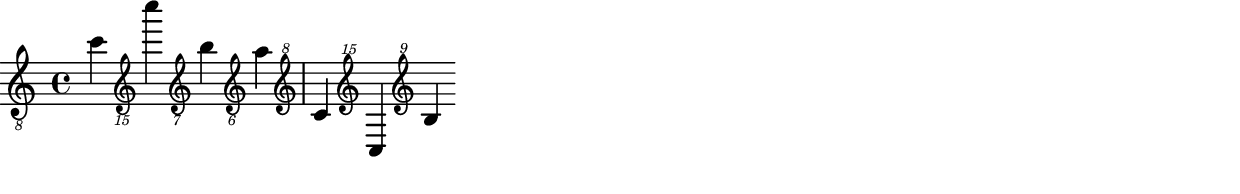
%% Generated by lilypond-book.py
%% Options: [exampleindent=10.16\mm,indent=0\mm,line-width=160\mm]
\include "lilypond-book-preamble.ly"


% ****************************************************************
% Start cut-&-pastable-section
% ****************************************************************



\paper {
  indent = 0\mm
  line-width = 160\mm
  % offset the left padding, also add 1mm as lilypond creates cropped
  % images with a little space on the right
  line-width = #(- line-width (* mm  3.000000) (* mm 1))
}

\layout {
  
}





% ****************************************************************
% ly snippet:
% ****************************************************************
\sourcefilename "/home/karlin/lilypond-git/input/regression/clef-transposition.ly"
\sourcefileline 0

\version "2.19.21" \header {

    texidoc = "Clefs may be transposed up or down
by arbitrary amount, including 15 for two octaves."

}
\layout { ragged-right = ##t  }


\relative {

  \clef "G_8"
  c''4
  \clef "G_15"
  c4
  \clef "G_7"
  c4
  \clef "G_6"
  c4
  \clef "G^8"
  c4
  \clef "G^15"
  c4
  \clef "G^9"
  c4
}




% ****************************************************************
% end ly snippet
% ****************************************************************
